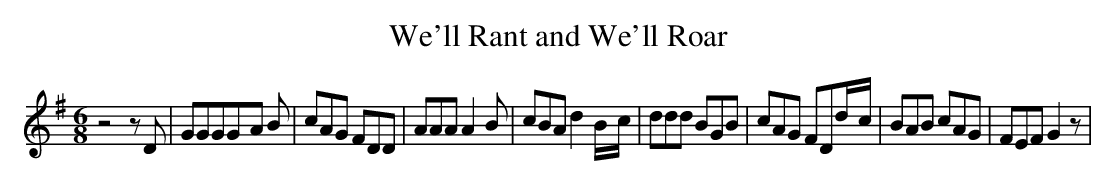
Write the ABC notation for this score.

X:1
T:We'll Rant and We'll Roar
M:6/8
L:1/8
K:G
 z4 z D| GGGG-A B| cAG FDD| AAA A2 B| cBA d2B/2-c/2| ddd BGB| cAG FDd/2-c/2|\
 BAB cAG| FEF G2 z|
